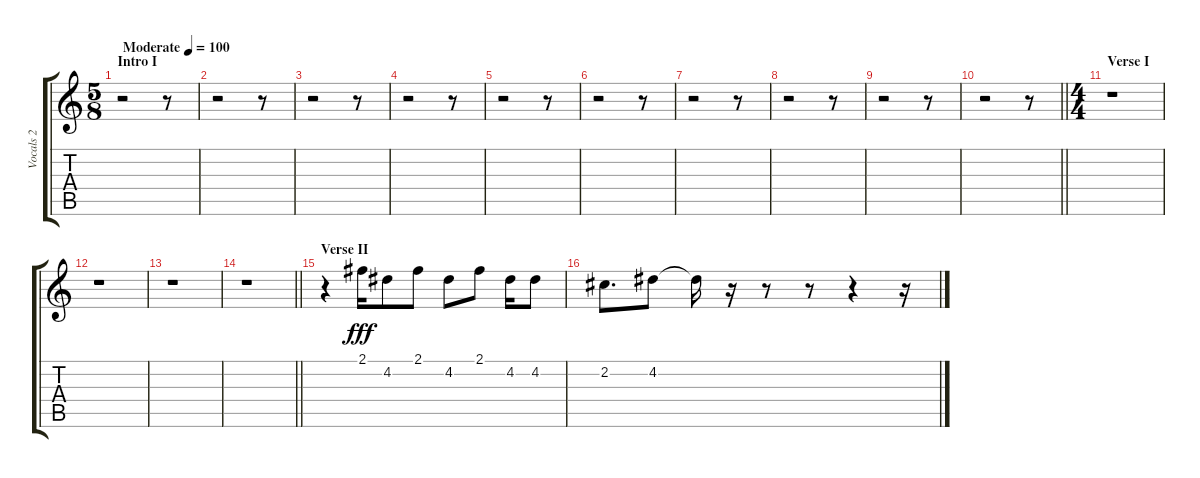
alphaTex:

\track ("Vocals 2" "Vocals 2") {instrument overdrivenguitar}
\staff {score tabs}
\tuning (E4 B3 G3 D3 A2 E2) {hide}
\ts (5 8)
\section ("" "Intro I")
\tempo (100 "Moderate")
\clef g2
\ks c
r.2{dy fff instrument overdrivenguitar} r.8 |
r.2 r.8 |
r.2 r.8 |
r.2 r.8 |
r.2 r.8 |
r.2 r.8 |
r.2 r.8 |
r.2 r.8 |
r.2 r.8 |
\barLineRight lightlight
r.2 r.8 |
\ts (4 4)
\section ("" "Verse I")
r.1 |
r.1 |
r.1 |
\barLineRight lightlight
r.1 |
\section ("" "Verse II")
r.4 2.1.16 4.2.8 2.1.8 4.2.8 2.1.8 4.2.16 4.2.8 |
2.2.8{d} 4.2.8 4.2{t}.16 r.16 r.8 r.8 r.4 r.16
